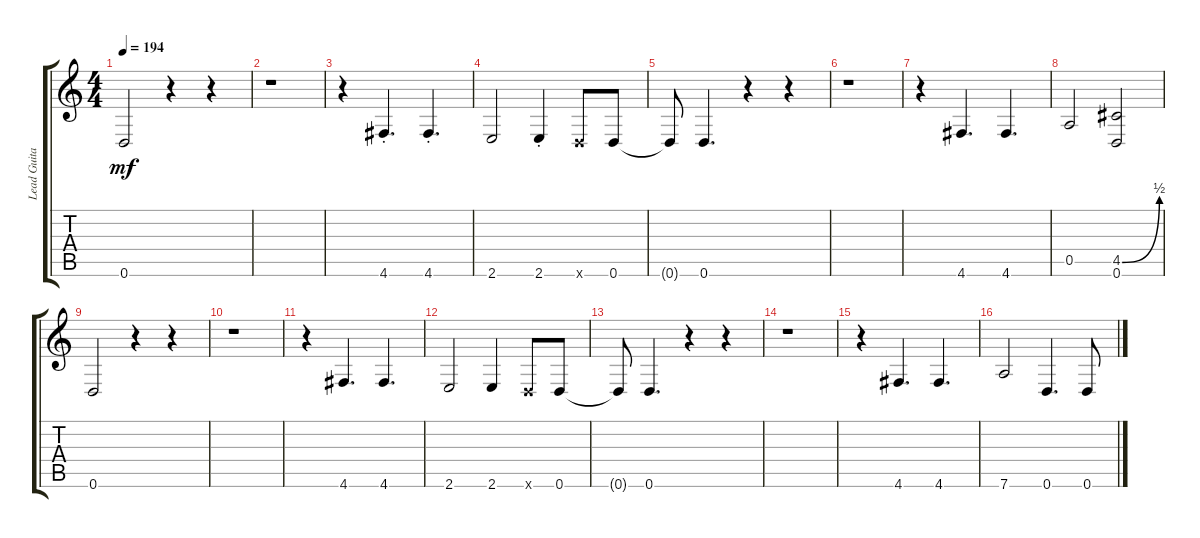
\track ("Lead Guitar" "Lead Guita") {instrument distortionguitar}
\staff {score tabs}
\tuning (D4 A3 G3 D3 A2 D2) {hide}
\ts (4 4)
\tempo 194
\clef g2
\ks c
0.6.2{dy mf} r.4 r.4 |
r.1 |
r.4 4.6{st}.4{d} 4.6{st}.4{d} |
2.6.2 2.6{st}.4 0.6{x}.8 0.6.8 |
0.6{t}.8 0.6.4{d} r.4 r.4 |
r.1 |
r.4 4.6.4{d} 4.6.4{d} |
0.5.2 (4.5{be (custom 0 0 0 0 60 2 60 2)} 0.6).2 |
0.6.2 r.4 r.4 |
r.1 |
r.4 4.6.4{d} 4.6.4{d} |
2.6.2 2.6.4 0.6{x}.8 0.6.8 |
0.6{t}.8 0.6.4{d} r.4 r.4 |
r.1 |
r.4 4.6.4{d} 4.6.4{d} |
7.6.2 0.6.4{d} 0.6.8
